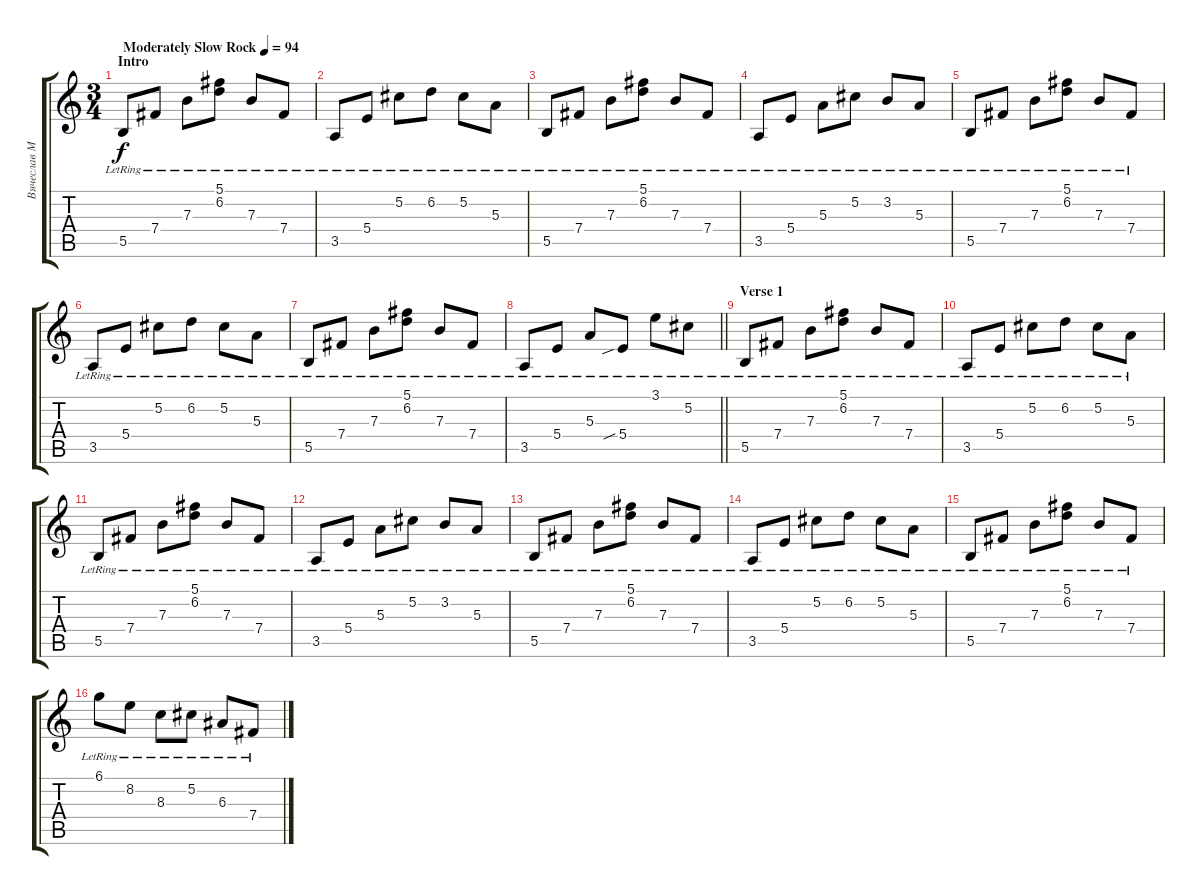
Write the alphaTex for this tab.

\track ("Вячеслав Молчанов" "Вячеслав М") {instrument electricguitarclean}
\staff {score tabs}
\tuning (Db4 Ab3 E3 B2 Gb2 Db2) {hide}
\ts (3 4)
\section ("" "Intro")
\tempo (94 "Moderately Slow Rock")
\clef g2
\ks c
5.5{lr}.8{dy f instrument electricguitarclean} 7.4{lr}.8 7.3{lr}.8 (5.1{lr} 6.2{lr}).8 7.3{lr}.8 7.4{lr}.8 |
3.5{lr}.8 5.4{lr}.8 5.2{lr}.8 6.2{lr}.8 5.2{lr}.8 5.3{lr}.8 |
5.5{lr}.8 7.4{lr}.8 7.3{lr}.8 (5.1{lr} 6.2{lr}).8 7.3{lr}.8 7.4{lr}.8 |
3.5{lr}.8 5.4{lr}.8 5.3{lr}.8 5.2{lr}.8 3.2{lr}.8 5.3{lr}.8 |
5.5{lr}.8 7.4{lr}.8 7.3{lr}.8 (5.1{lr} 6.2{lr}).8 7.3{lr}.8 7.4{lr}.8 |
3.5{lr}.8 5.4{lr}.8 5.2{lr}.8 6.2{lr}.8 5.2{lr}.8 5.3{lr}.8 |
5.5{lr}.8 7.4{lr}.8 7.3{lr}.8 (5.1{lr} 6.2{lr}).8 7.3{lr}.8 7.4{lr}.8 |
\barLineRight lightlight
3.5{lr}.8 5.4{lr}.8 5.3{lr}.8 5.4{sib lr}.8 3.1{lr}.8 5.2{lr}.8 |
\section ("" "Verse 1")
5.5{lr}.8 7.4{lr}.8 7.3{lr}.8 (5.1{lr} 6.2{lr}).8 7.3{lr}.8 7.4{lr}.8 |
3.5{lr}.8 5.4{lr}.8 5.2{lr}.8 6.2{lr}.8 5.2{lr}.8 5.3{lr}.8 |
5.5{lr}.8 7.4{lr}.8 7.3{lr}.8 (5.1{lr} 6.2{lr}).8 7.3{lr}.8 7.4{lr}.8 |
3.5{lr}.8 5.4{lr}.8 5.3{lr}.8 5.2{lr}.8 3.2{lr}.8 5.3{lr}.8 |
5.5{lr}.8 7.4{lr}.8 7.3{lr}.8 (5.1{lr} 6.2{lr}).8 7.3{lr}.8 7.4{lr}.8 |
3.5{lr}.8 5.4{lr}.8 5.2{lr}.8 6.2{lr}.8 5.2{lr}.8 5.3{lr}.8 |
5.5{lr}.8 7.4{lr}.8 7.3{lr}.8 (5.1{lr} 6.2{lr}).8 7.3{lr}.8 7.4{lr}.8 |
6.1{lr}.8 8.2{lr}.8 8.3{lr}.8 5.2{lr}.8 6.3{lr}.8 7.4{lr}.8
